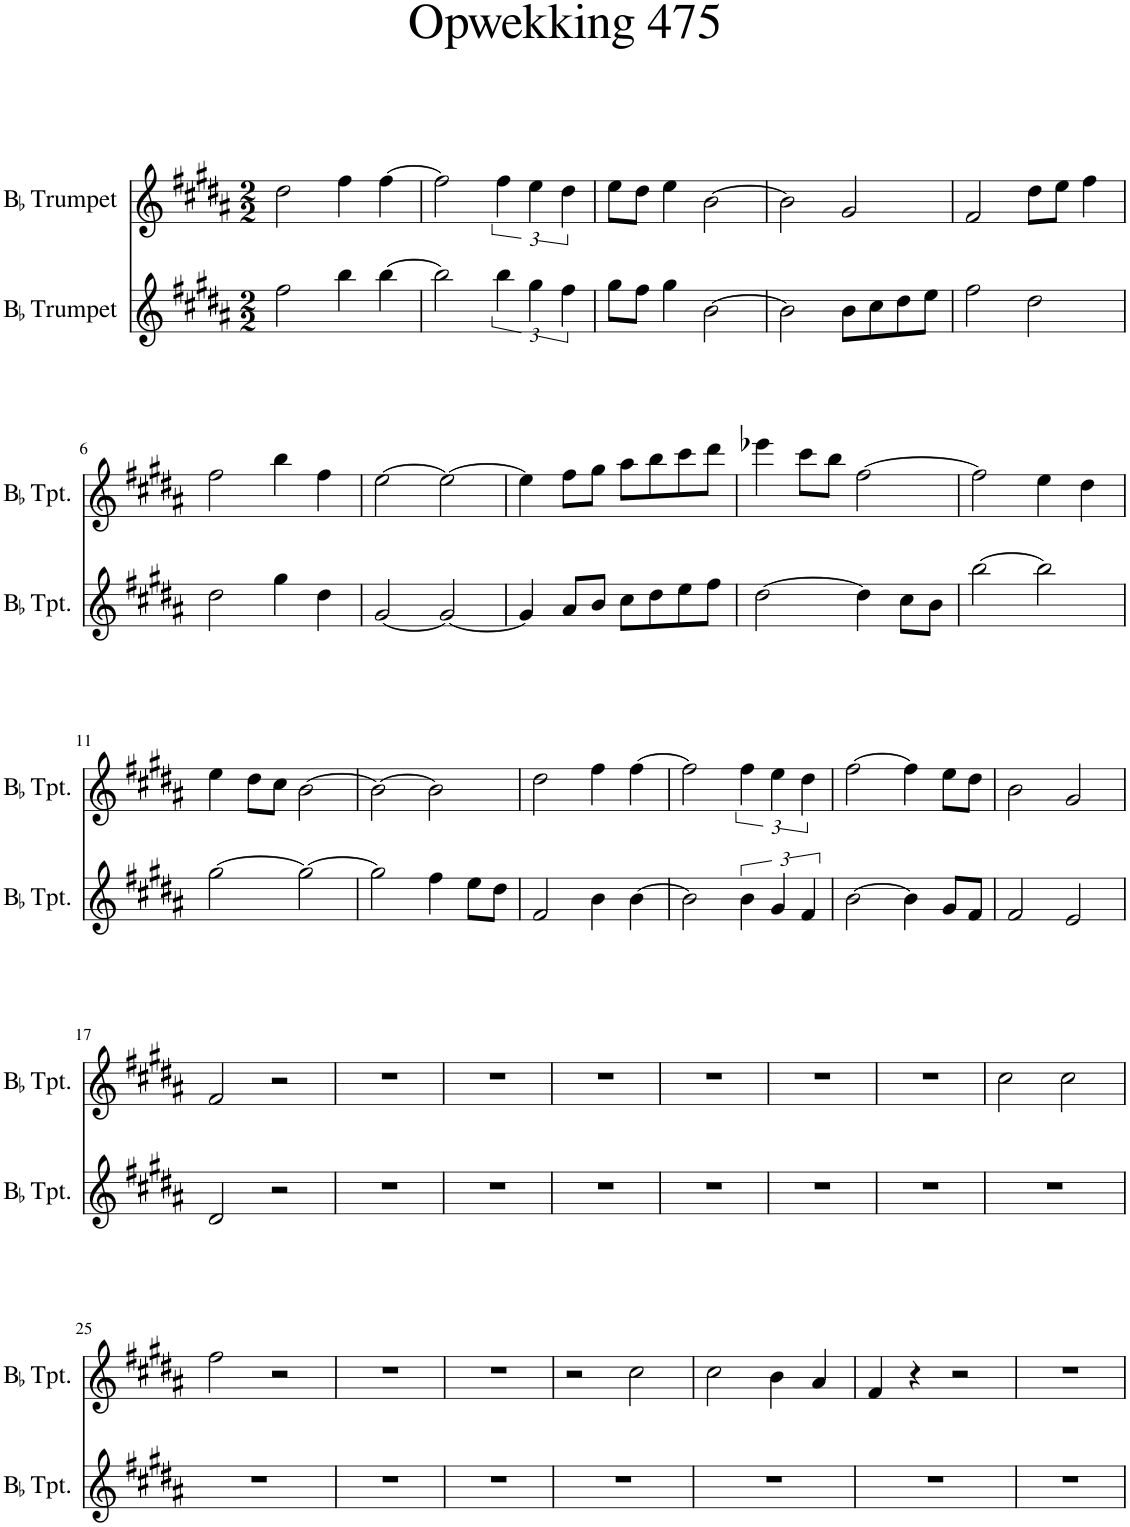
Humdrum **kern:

**kern	**kern
*part2	*part1
*staff2	*staff1
*I"BaccidentalFlat Trumpet	*I"BaccidentalFlat Trumpet
*I'BaccidentalFlat Tpt.	*I'BaccidentalFlat Tpt.
*clefG2	*clefG2
*Trd1c2	*Trd1c2
*k[f#c#g#d#a#]	*k[f#c#g#d#a#]
*M2/2	*M2/2
=1	=1
2ff#\	2dd#\
4bb\	4ff#\
[4bb\	[4ff#\
=2	=2
2bb\]	2ff#\]
6bb\	6ff#\
6gg#\	6ee\
6ff#\	6dd#\
=3	=3
8gg#\L	8ee\L
8ff#\J	8dd#\J
4gg#\	4ee\
[2b\	[2b\
=4	=4
2b\]	2b\]
8b\L	2g#/
8cc#\	.
8dd#\	.
8ee\J	.
=5	=5
2ff#\	2f#/
2dd#\	8dd#\L
.	8ee\J
.	4ff#\
!!LO:LB:g=z
=6	=6
2dd#\	2ff#\
4gg#\	4bb\
4dd#\	4ff#\
=7	=7
[2g#/	[2ee\
2g#/_	2ee\_
=8	=8
4g#/]	4ee\]
8a#/L	8ff#\L
8b/J	8gg#\J
8cc#\L	8aa#\L
8dd#\	8bb\
8ee\	8ccc#\
8ff#\J	8ddd#\J
=9	=9
[2dd#\	4eee-X\
.	8ccc#\L
.	8bb\J
4dd#\]	[2ff#\
8cc#\L	.
8b\J	.
=10	=10
[2bb\	2ff#\]
2bb\]	4ee\
.	4dd#\
!!LO:LB:g=z
=11	=11
[2gg#\	4ee\
.	8dd#\L
.	8cc#\J
2gg#\_	[2b\
=12	=12
2gg#\]	2b\_
4ff#\	2b\]
8ee\L	.
8dd#\J	.
=13	=13
2f#/	2dd#\
4b\	4ff#\
[4b\	[4ff#\
=14	=14
2b\]	2ff#\]
6b\	6ff#\
6g#/	6ee\
6f#/	6dd#\
=15	=15
[2b\	[2ff#\
4b\]	4ff#\]
8g#/L	8ee\L
8f#/J	8dd#\J
=16	=16
2f#/	2b\
2e/	2g#/
!!LO:LB:g=z
=17	=17
2d#/	2f#/
2r	2r
=18	=18
1r	1r
=19	=19
1r	1r
=20	=20
1r	1r
=21	=21
1r	1r
=22	=22
1r	1r
=23	=23
1r	1r
=24	=24
1r	2cc#\
.	2cc#\
!!LO:LB:g=z
=25	=25
1r	2ff#\
.	2r
=26	=26
1r	1r
=27	=27
1r	1r
=28	=28
1r	2r
.	2cc#\
=29	=29
1r	2cc#\
.	4b\
.	4a#/
=30	=30
1r	4f#/
.	4r
.	2r
=31	=31
1r	1r
=	=
*-	*-
